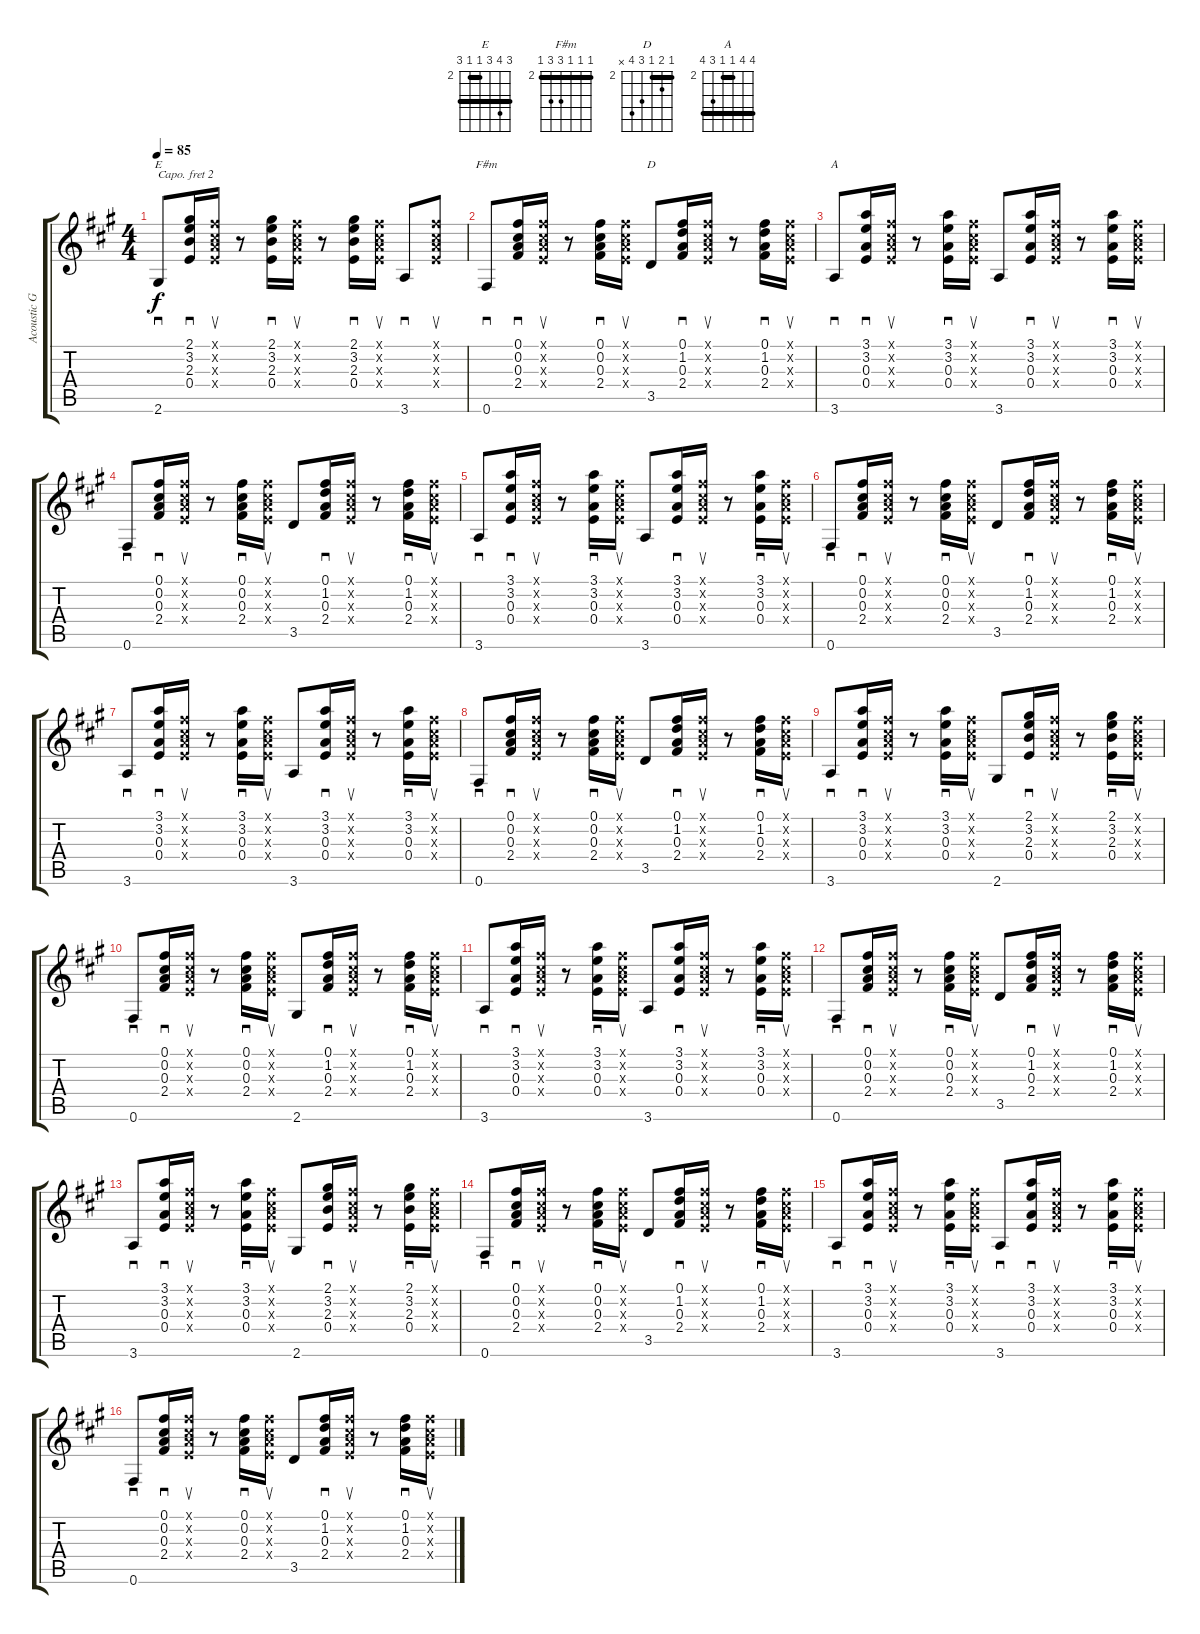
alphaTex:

\track ("Acoustic Guitar" "Acoustic G") {instrument acousticguitarsteel}
\staff {score tabs}
\capo 2
\tuning (E4 B3 G3 D3 A2 E2) {hide}
\chord ("E" 4 5 4 2 2 4) {firstfret 2 barre (2 4)}
\chord ("F#m" 2 2 2 4 4 2) {firstfret 2 barre 2}
\chord ("D" 2 3 2 4 5 x) {firstfret 2 barre 2}
\chord ("A" 5 5 2 2 4 5) {firstfret 2 barre (2 5)}
\ts (4 4)
\tempo 85
\clef g2
\ks a
2.6.8{sd ch "E" dy f} (2.1 3.2 2.3 0.4).16{sd} (0.1{x} 0.2{x} 0.3{x} 0.4{x}).16{su} r.8 (2.1 3.2 2.3 0.4).16{sd} (0.1{x} 0.2{x} 0.3{x} 0.4{x}).16{su} r.8 (2.1 3.2 2.3 0.4).16{sd} (0.1{x} 0.2{x} 0.3{x} 0.4{x}).16{su} 3.6.8{sd} (0.1{x} 0.2{x} 0.3{x} 0.4{x}).8{su} |
0.6.8{sd ch "F#m"} (0.1 0.2 0.3 2.4).16{sd} (0.1{x} 0.2{x} 0.3{x} 0.4{x}).16{su} r.8 (0.1 0.2 0.3 2.4).16{sd} (0.1{x} 0.2{x} 0.3{x} 0.4{x}).16{su} 3.5.8{ch "D"} (0.1 1.2 0.3 2.4).16{sd} (0.1{x} 0.2{x} 0.3{x} 0.4{x}).16{su} r.8 (0.1 1.2 0.3 2.4).16{sd} (0.1{x} 0.2{x} 0.3{x} 0.4{x}).16{su} |
3.6.8{sd ch "A"} (3.1 3.2 0.3 0.4).16{sd} (0.1{x} 0.2{x} 0.3{x} 0.4{x}).16{su} r.8 (3.1 3.2 0.3 0.4).16{sd} (0.1{x} 0.2{x} 0.3{x} 0.4{x}).16{su} 3.6.8 (3.1 3.2 0.3 0.4).16{sd} (0.1{x} 0.2{x} 0.3{x} 0.4{x}).16{su} r.8 (3.1 3.2 0.3 0.4).16{sd} (0.1{x} 0.2{x} 0.3{x} 0.4{x}).16{su} |
0.6.8{sd} (0.1 0.2 0.3 2.4).16{sd} (0.1{x} 0.2{x} 0.3{x} 0.4{x}).16{su} r.8 (0.1 0.2 0.3 2.4).16{sd} (0.1{x} 0.2{x} 0.3{x} 0.4{x}).16{su} 3.5.8 (0.1 1.2 0.3 2.4).16{sd} (0.1{x} 0.2{x} 0.3{x} 0.4{x}).16{su} r.8 (0.1 1.2 0.3 2.4).16{sd} (0.1{x} 0.2{x} 0.3{x} 0.4{x}).16{su} |
3.6.8{sd} (3.1 3.2 0.3 0.4).16{sd} (0.1{x} 0.2{x} 0.3{x} 0.4{x}).16{su} r.8 (3.1 3.2 0.3 0.4).16{sd} (0.1{x} 0.2{x} 0.3{x} 0.4{x}).16{su} 3.6.8 (3.1 3.2 0.3 0.4).16{sd} (0.1{x} 0.2{x} 0.3{x} 0.4{x}).16{su} r.8 (3.1 3.2 0.3 0.4).16{sd} (0.1{x} 0.2{x} 0.3{x} 0.4{x}).16{su} |
0.6.8{sd} (0.1 0.2 0.3 2.4).16{sd} (0.1{x} 0.2{x} 0.3{x} 0.4{x}).16{su} r.8 (0.1 0.2 0.3 2.4).16{sd} (0.1{x} 0.2{x} 0.3{x} 0.4{x}).16{su} 3.5.8 (0.1 1.2 0.3 2.4).16{sd} (0.1{x} 0.2{x} 0.3{x} 0.4{x}).16{su} r.8 (0.1 1.2 0.3 2.4).16{sd} (0.1{x} 0.2{x} 0.3{x} 0.4{x}).16{su} |
3.6.8{sd} (3.1 3.2 0.3 0.4).16{sd} (0.1{x} 0.2{x} 0.3{x} 0.4{x}).16{su} r.8 (3.1 3.2 0.3 0.4).16{sd} (0.1{x} 0.2{x} 0.3{x} 0.4{x}).16{su} 3.6.8 (3.1 3.2 0.3 0.4).16{sd} (0.1{x} 0.2{x} 0.3{x} 0.4{x}).16{su} r.8 (3.1 3.2 0.3 0.4).16{sd} (0.1{x} 0.2{x} 0.3{x} 0.4{x}).16{su} |
0.6.8{sd} (0.1 0.2 0.3 2.4).16{sd} (0.1{x} 0.2{x} 0.3{x} 0.4{x}).16{su} r.8 (0.1 0.2 0.3 2.4).16{sd} (0.1{x} 0.2{x} 0.3{x} 0.4{x}).16{su} 3.5.8 (0.1 1.2 0.3 2.4).16{sd} (0.1{x} 0.2{x} 0.3{x} 0.4{x}).16{su} r.8 (0.1 1.2 0.3 2.4).16{sd} (0.1{x} 0.2{x} 0.3{x} 0.4{x}).16{su} |
3.6.8{sd} (3.1 3.2 0.3 0.4).16{sd} (0.1{x} 0.2{x} 0.3{x} 0.4{x}).16{su} r.8 (3.1 3.2 0.3 0.4).16{sd} (0.1{x} 0.2{x} 0.3{x} 0.4{x}).16{su} 2.6.8 (2.1 3.2 2.3 0.4).16{sd} (0.1{x} 0.2{x} 0.3{x} 0.4{x}).16{su} r.8 (2.1 3.2 2.3 0.4).16{sd} (0.1{x} 0.2{x} 0.3{x} 0.4{x}).16{su} |
0.6.8{sd} (0.1 0.2 0.3 2.4).16{sd} (0.1{x} 0.2{x} 0.3{x} 0.4{x}).16{su} r.8 (0.1 0.2 0.3 2.4).16{sd} (0.1{x} 0.2{x} 0.3{x} 0.4{x}).16{su} 2.6.8 (0.1 1.2 0.3 2.4).16{sd} (0.1{x} 0.2{x} 0.3{x} 0.4{x}).16{su} r.8 (0.1 1.2 0.3 2.4).16{sd} (0.1{x} 0.2{x} 0.3{x} 0.4{x}).16{su} |
3.6.8{sd} (3.1 3.2 0.3 0.4).16{sd} (0.1{x} 0.2{x} 0.3{x} 0.4{x}).16{su} r.8 (3.1 3.2 0.3 0.4).16{sd} (0.1{x} 0.2{x} 0.3{x} 0.4{x}).16{su} 3.6.8 (3.1 3.2 0.3 0.4).16{sd} (0.1{x} 0.2{x} 0.3{x} 0.4{x}).16{su} r.8 (3.1 3.2 0.3 0.4).16{sd} (0.1{x} 0.2{x} 0.3{x} 0.4{x}).16{su} |
0.6.8{sd} (0.1 0.2 0.3 2.4).16{sd} (0.1{x} 0.2{x} 0.3{x} 0.4{x}).16{su} r.8 (0.1 0.2 0.3 2.4).16{sd} (0.1{x} 0.2{x} 0.3{x} 0.4{x}).16{su} 3.5.8 (0.1 1.2 0.3 2.4).16{sd} (0.1{x} 0.2{x} 0.3{x} 0.4{x}).16{su} r.8 (0.1 1.2 0.3 2.4).16{sd} (0.1{x} 0.2{x} 0.3{x} 0.4{x}).16{su} |
3.6.8{sd} (3.1 3.2 0.3 0.4).16{sd} (0.1{x} 0.2{x} 0.3{x} 0.4{x}).16{su} r.8 (3.1 3.2 0.3 0.4).16{sd} (0.1{x} 0.2{x} 0.3{x} 0.4{x}).16{su} 2.6.8 (2.1 3.2 2.3 0.4).16{sd} (0.1{x} 0.2{x} 0.3{x} 0.4{x}).16{su} r.8 (2.1 3.2 2.3 0.4).16{sd} (0.1{x} 0.2{x} 0.3{x} 0.4{x}).16{su} |
0.6.8{sd} (0.1 0.2 0.3 2.4).16{sd} (0.1{x} 0.2{x} 0.3{x} 0.4{x}).16{su} r.8 (0.1 0.2 0.3 2.4).16{sd} (0.1{x} 0.2{x} 0.3{x} 0.4{x}).16{su} 3.5.8 (0.1 1.2 0.3 2.4).16{sd} (0.1{x} 0.2{x} 0.3{x} 0.4{x}).16{su} r.8 (0.1 1.2 0.3 2.4).16{sd} (0.1{x} 0.2{x} 0.3{x} 0.4{x}).16{su} |
3.6.8{sd} (3.1 3.2 0.3 0.4).16{sd} (0.1{x} 0.2{x} 0.3{x} 0.4{x}).16{su} r.8 (3.1 3.2 0.3 0.4).16{sd} (0.1{x} 0.2{x} 0.3{x} 0.4{x}).16{su} 3.6.8{sd} (3.1 3.2 0.3 0.4).16{sd} (0.1{x} 0.2{x} 0.3{x} 0.4{x}).16{su} r.8 (3.1 3.2 0.3 0.4).16{sd} (0.1{x} 0.2{x} 0.3{x} 0.4{x}).16{su} |
0.6.8{sd} (0.1 0.2 0.3 2.4).16{sd} (0.1{x} 0.2{x} 0.3{x} 0.4{x}).16{su} r.8 (0.1 0.2 0.3 2.4).16{sd} (0.1{x} 0.2{x} 0.3{x} 0.4{x}).16{su} 3.5.8 (0.1 1.2 0.3 2.4).16{sd} (0.1{x} 0.2{x} 0.3{x} 0.4{x}).16{su} r.8 (0.1 1.2 0.3 2.4).16{sd} (0.1{x} 0.2{x} 0.3{x} 0.4{x}).16{su}
